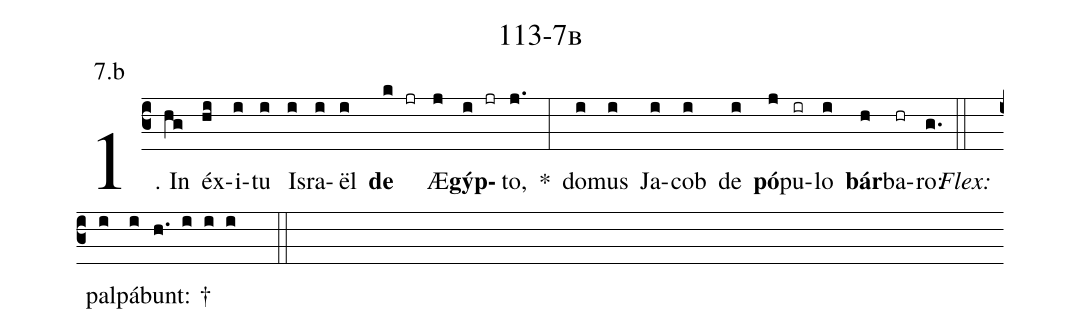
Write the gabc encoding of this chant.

name: 113-7b;
annotation: 7.b;
%%
(c3)1. In(hg) éx(hi)i(i)tu(i) Is(i)ra(i)ël(i) <b>de</b>(k jr) Æ(j)<b>gýp</b>(i jr)to,(j.) *(:) do(i)mus(i) Ja(i)cob(i) de(i) <b>pó</b>(j)pu(ir)lo(i) <b>bár</b>(h)ba(hr)ro:(g.) (::)
<i>Flex:</i>()  pal(i)pá(i)bunt: †(h. i i i  ::)
